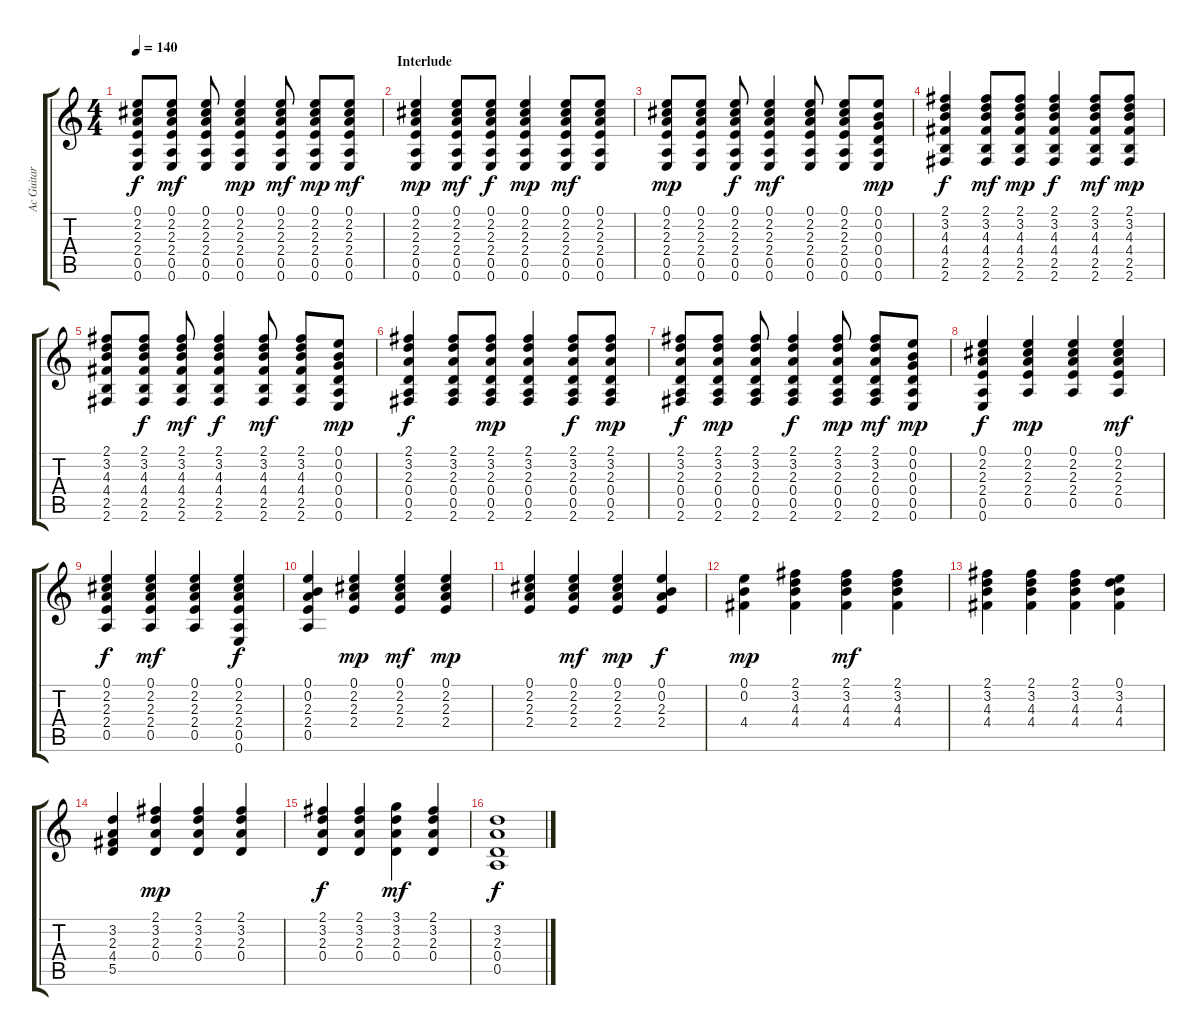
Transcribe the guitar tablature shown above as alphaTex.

\track ("Ac Guitar" "Ac Guitar") {instrument acousticguitarsteel}
\staff {score tabs}
\tuning (E4 B3 G3 D3 A2 E2) {hide}
\ts (4 4)
\tempo 140
\clef g2
\ks c
(0.1 2.2 2.3 2.4 0.5 0.6).8{dy f} (0.1 2.2 2.3 2.4 0.5 0.6).8{dy mf} (0.1 2.2 2.3 2.4 0.5 0.6).8 (0.1 2.2 2.3 2.4 0.5 0.6).4{dy mp} (0.1 2.2 2.3 2.4 0.5 0.6).8{dy mf} (0.1 2.2 2.3 2.4 0.5 0.6).8{dy mp} (0.1 2.2 2.3 2.4 0.5 0.6).8{dy mf} |
\section ("" "Interlude")
(0.1 2.2 2.3 2.4 0.5 0.6).4{dy mp} (0.1 2.2 2.3 2.4 0.5 0.6).8{dy mf} (0.1 2.2 2.3 2.4 0.5 0.6).8{dy f} (0.1 2.2 2.3 2.4 0.5 0.6).4{dy mp} (0.1 2.2 2.3 2.4 0.5 0.6).8{dy mf} (0.1 2.2 2.3 2.4 0.5 0.6).8 |
(0.1 2.2 2.3 2.4 0.5 0.6).8{dy mp} (0.1 2.2 2.3 2.4 0.5 0.6).8 (0.1 2.2 2.3 2.4 0.5 0.6).8{dy f} (0.1 2.2 2.3 2.4 0.5 0.6).4{dy mf} (0.1 2.2 2.3 2.4 0.5 0.6).8 (0.1 2.2 2.3 2.4 0.5 0.6).8 (0.1 0.2 0.3 0.4 0.5 0.6).8{dy mp} |
(2.1 3.2 4.3 4.4 2.5 2.6).4{dy f} (2.1 3.2 4.3 4.4 2.5 2.6).8{dy mf} (2.1 3.2 4.3 4.4 2.5 2.6).8{dy mp} (2.1 3.2 4.3 4.4 2.5 2.6).4{dy f} (2.1 3.2 4.3 4.4 2.5 2.6).8{dy mf} (2.1 3.2 4.3 4.4 2.5 2.6).8{dy mp} |
(2.1 3.2 4.3 4.4 2.5 2.6).8 (2.1 3.2 4.3 4.4 2.5 2.6).8{dy f} (2.1 3.2 4.3 4.4 2.5 2.6).8{dy mf} (2.1 3.2 4.3 4.4 2.5 2.6).4{dy f} (2.1 3.2 4.3 4.4 2.5 2.6).8{dy mf} (2.1 3.2 4.3 4.4 2.5 2.6).8 (0.1 0.2 0.3 0.4 0.5 0.6).8{dy mp} |
(2.1 3.2 2.3 0.4 0.5 2.6).4{dy f} (2.1 3.2 2.3 0.4 0.5 2.6).8 (2.1 3.2 2.3 0.4 0.5 2.6).8{dy mp} (2.1 3.2 2.3 0.4 0.5 2.6).4 (2.1 3.2 2.3 0.4 0.5 2.6).8{dy f} (2.1 3.2 2.3 0.4 0.5 2.6).8{dy mp} |
(2.1 3.2 2.3 0.4 0.5 2.6).8{dy f} (2.1 3.2 2.3 0.4 0.5 2.6).8{dy mp} (2.1 3.2 2.3 0.4 0.5 2.6).8 (2.1 3.2 2.3 0.4 0.5 2.6).4{dy f} (2.1 3.2 2.3 0.4 0.5 2.6).8{dy mp} (2.1 3.2 2.3 0.4 0.5 2.6).8{dy mf} (0.1 0.2 0.3 0.4 0.5 0.6).8{dy mp} |
(0.1 2.2 2.3 2.4 0.5 0.6).4{dy f} (0.1 2.2 2.3 2.4 0.5).4{dy mp} (0.1 2.2 2.3 2.4 0.5).4 (0.1 2.2 2.3 2.4 0.5).4{dy mf} |
(0.1 2.2 2.3 2.4 0.5).4{dy f} (0.1 2.2 2.3 2.4 0.5).4{dy mf} (0.1 2.2 2.3 2.4 0.5).4 (0.1 2.2 2.3 2.4 0.5 0.6).4{dy f} |
(0.1 0.2 2.3 2.4 0.5).4 (0.1 2.2 2.3 2.4).4{dy mp} (0.1 2.2 2.3 2.4).4{dy mf} (0.1 2.2 2.3 2.4).4{dy mp} |
(0.1 2.2 2.3 2.4).4 (0.1 2.2 2.3 2.4).4{dy mf} (0.1 2.2 2.3 2.4).4{dy mp} (0.1 0.2 2.3 2.4).4{dy f} |
(0.1 0.2 4.4).4{dy mp} (2.1 3.2 4.3 4.4).4 (2.1 3.2 4.3 4.4).4{dy mf} (2.1 3.2 4.3 4.4).4 |
(2.1 3.2 4.3 4.4).4 (2.1 3.2 4.3 4.4).4 (2.1 3.2 4.3 4.4).4 (0.1 3.2 4.3 4.4).4 |
(3.2 2.3 4.4 5.5).4 (2.1 3.2 2.3 0.4).4{dy mp} (2.1 3.2 2.3 0.4).4 (2.1 3.2 2.3 0.4).4 |
(2.1 3.2 2.3 0.4).4{dy f} (2.1 3.2 2.3 0.4).4 (3.1 3.2 2.3 0.4).4{dy mf} (2.1 3.2 2.3 0.4).4 |
(3.2 2.3 0.4 0.5).1{dy f}
